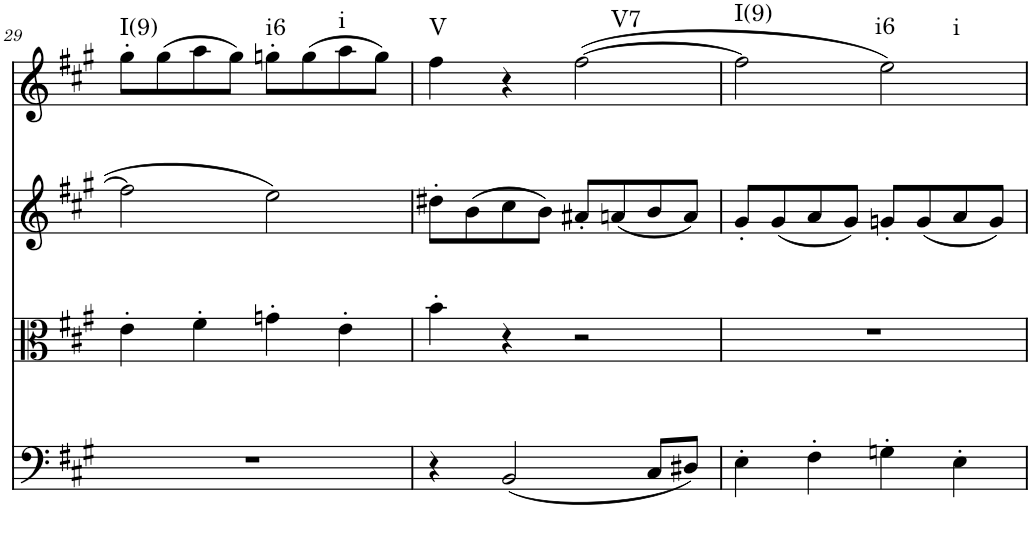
**kern	**kern	**kern	**kern	**harte
*part4	*part3	*part2	*part1	*part1
*staff4	*staff3	*staff2	*staff1	*
*I"Violoncello	*I"Viola	*I"Violin 2	*I"Violin 1	*
*I'Vc	*I'Vla	*I'Vln	*I'Vln	*
!!LO:PB:g=z
*clefF4	*clefC3	*clefG2	*clefG2	*
*k[f#c#g#]	*k[f#c#g#]	*k[f#c#g#]	*k[f#c#g#]	*
*A:	*A:	*A:	*A:	*
*M2/2	*M2/2	*M2/2	*M2/2	*
*met(c|)	*met(c|)	*met(c|)	*met(c|)	*
=29	=29	=29	=29	=29
!	!	!	!	!LO:H:kt=I(9)
1r	4e'\	2ff#\]	8gg#'\L	N
.	.	.	(8gg#\	.
.	4f#'\	.	8aa\	.
.	.	.	8gg#\J)	.
!	!	!	!	!LO:H:kt=i6
.	4gn'\	2ee\	8ggn'\L	N
.	.	.	(8gg\	.
!	!	!	!	!LO:H:kt=i
.	4e'\	.	8aa\	N
.	.	.	8gg\J)	.
=30	=30	=30	=30	=30
!	!	!	!	!LO:H:kt=V
4r	4b'\	8dd#X'\L	4ff#\	N
.	.	(8b\	.	.
(2BB/	4r	8cc#\	4r	.
.	.	8b\J)	.	.
!	!	!	!	!LO:H:kt=V7
.	2r	8a#X'/L	([2ff#\	N
.	.	(8an/	.	.
8C#/L	.	8b/	.	.
8D#X/J)	.	8a/J)	.	.
=31	=31	=31	=31	=31
!	!	!	!	!LO:H:kt=I(9)
4E'\	1r	8g#'/L	2ff#\]	N
.	.	(8g#/	.	.
4F#'\	.	8a/	.	.
.	.	8g#/J)	.	.
!	!	!	!	!LO:H:n=1:kt=i6
!	!	!	!	!LO:H:n=2:kt=i
4Gn'\	.	8gn'/L	2ee\)	N N
.	.	(8g/	.	.
4E'\	.	8a/	.	.
.	.	8g/J)	.	.
=	=	=	=	=
*-	*-	*-	*-	*-
